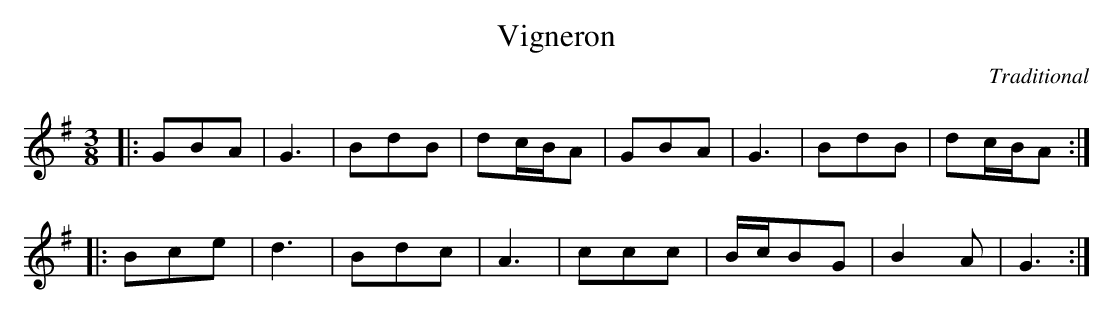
X:1
T:Vigneron
M:3/8
L:1/8
C:Traditional
K:G
|: GBA | G3 | BdB | dc/B/A | GBA| G3 | BdB | dc/B/A :|
|: Bce | d3 | Bdc | A3 | ccc | B/c/BG | B2 A| G3 :|
